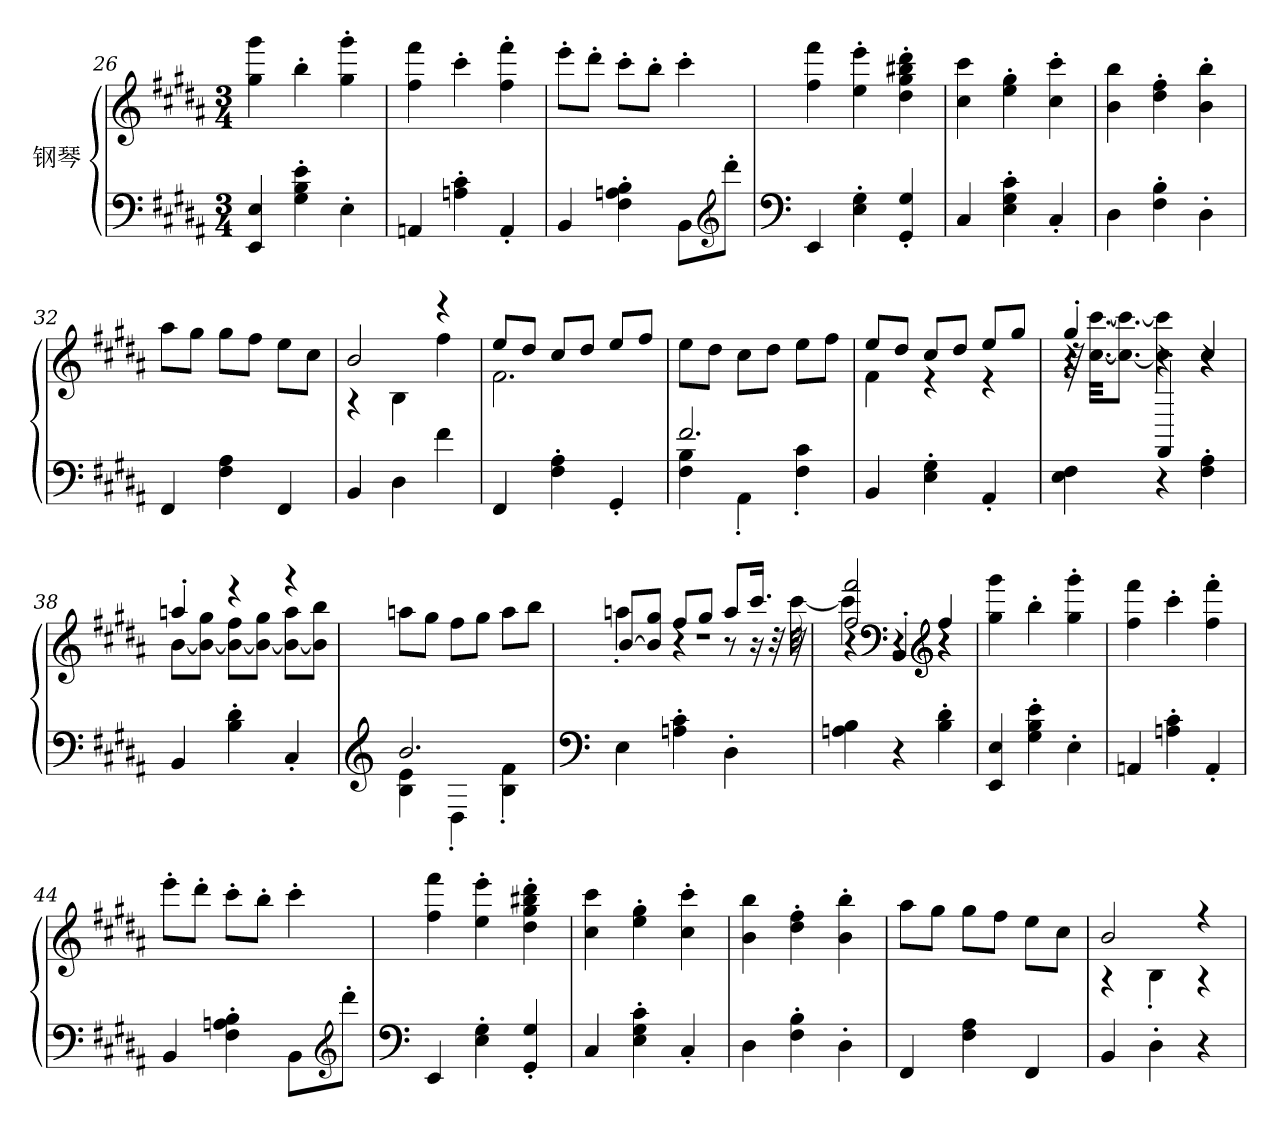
**kern	**kern
*part1	*part1
*staff2	*staff1
*I"钢琴	*
*clefF4	*clefG2
*k[f#c#g#d#a#]	*k[f#c#g#d#a#]
*M3/4	*M3/4
=26	=26
4EE/ 4E/	4gg#\ 4ggg#\
4G#\' 4B\' 4e\'	4bb'\
4E'\	4gg#\' 4ggg#\'
=27	=27
4AAn/	4ff#\ 4fff#\
4An\' 4c#\'	4ccc#'\
4AA'/	4ff#\' 4fff#\'
=28	=28
*	*MM185
4BB/	8eee'\L
.	8ddd#'\J
4F#\' 4An\' 4B\'	8ccc#'\L
.	8bb'\J
8BB\L	4ccc#'\
*clefG2	*
8ddd#'\J	.
=29	=29
*clefF4	*
4EE/	4ff#\ 4fff#\
4E\' 4G#\'	4ee\' 4eee\'
4GG#/' 4G#/'	4dd#\' 4gg#\' 4bb#X\' 4ddd#\'
=30	=30
4C#/	4cc#\ 4ccc#\
4E\' 4G#\' 4c#\'	4ee\' 4gg#\'
4C#'/	4cc#\' 4ccc#\'
!!LO:LB:g=z
=31	=31
4D#\	4b\ 4bb\
4F#\' 4B\'	4dd#\' 4ff#\'
4D#'\	4b\' 4bb\'
=32	=32
*	*MM170
4FF#/	8aa#\L
.	8gg#\J
4F#\ 4A#\	8gg#\L
.	8ff#\J
4FF#/	8ee\L
.	8cc#\J
=33	=33
*	*MM168
*	*^
4BB/	2b/	4r
4D#\	.	4B\
4f#\	4r	4ff#\
=34	=34	=34
4FF#/	8ee/L	2.f#\
.	8dd#/J	.
4F#\' 4A#\'	8cc#/L	.
.	8dd#/J	.
4GG#'/	8ee/L	.
.	8ff#/J	.
*	*v	*v
=35	=35
*^	*
2.f#/	4F#\ 4B\	8ee\L
.	.	8dd#\J
.	4AA#'\	8cc#\L
.	.	8dd#\J
.	4F#\' 4c#\'	8ee\L
.	.	8ff#\J
*v	*v	*
=36	=36
*	*^
4BB/	8ee/L	4f#\
.	8dd#/J	.
4E\' 4G#\'	8cc#/L	4r
.	8dd#/J	.
4AA#'/	8ee/L	4r
.	8gg#/J	.
!!LO:PB:g=z
=37	=37	=37
*	*	*^
4E\ 4F#\	4gg#'/	64r	4r
.	.	[32.cc#\ [32.ccc#\KKL	.
.	.	8.cc#\_ 8.ccc#\_J	.
4r	4r	4cc#\] 4ccc#\]	4FF#'/
4F#\' 4A#\'	4r	4r	4cc#/
*	*	*v	*v
=38	=38	=38
4BB/	4aan'/	[8b\L
.	.	8b\_ 8gg#\J
4B\' 4d#\'	4r	8b\_ 8ff#\L
.	.	8b\_ 8gg#\J
4C#'/	4r	8b\_ 8aa\L
.	.	8b\] 8bb\J
*	*v	*v
=39	=39
*clefG2	*
*^	*
2.b/	4B\ 4e\	8aan\L
.	.	8gg#\J
.	4D#'\	8ff#\L
.	.	8gg#\J
.	4B\' 4f#\'	8aa\L
.	.	8bb\J
*v	*v	*
=40	=40
*clefF4	*
*	*^
*	*	*^
4E\	2.r	4aan'\	[8b/L
.	.	.	8b/] 8gg#/J
4An\' 4c#\'	.	4r	8ff#/L
.	.	.	8gg#/J
4D#'\	.	8r	8aa/L
.	.	16r	16.ccc#/Jk
.	.	32r	.
.	.	[32ccc#\	32r
!!LO:LB:g=z	!!	!!
=41	=41	=41	=41
4An\ 4B\	2ff#/ 2fff#/	4ccc#\]	4r
*	*clefF4	*	*
*	*MM186	*	*
4r	.	4r	4BB'/
*	*clefG2	*	*
4B\' 4d#\'	4r	4r	4ff#/
*	*v	*v	*v
=42	=42
4EE/ 4E/	4gg#\ 4ggg#\
4G#\' 4B\' 4e\'	4bb'\
4E'\	4gg#\' 4ggg#\'
=43	=43
4AAn/	4ff#\ 4fff#\
4An\' 4c#\'	4ccc#'\
4AA'/	4ff#\' 4fff#\'
=44	=44
4BB/	8eee'\L
.	8ddd#'\J
4F#\' 4An\' 4B\'	8ccc#'\L
.	8bb'\J
8BB\L	4ccc#'\
*clefG2	*
8ddd#'\J	.
=45	=45
*clefF4	*
*	*MM176
4EE/	4ff#\ 4fff#\
4E\' 4G#\'	4ee\' 4eee\'
4GG#/' 4G#/'	4dd#\' 4gg#\' 4bb#X\' 4ddd#\'
=46	=46
*	*MM172
4C#/	4cc#\ 4ccc#\
4E\' 4G#\' 4c#\'	4ee\' 4gg#\'
4C#'/	4cc#\' 4ccc#\'
!!LO:LB:g=z
=47	=47
*	*MM168
4D#\	4b\ 4bb\
4F#\' 4B\'	4dd#\' 4ff#\'
4D#'\	4b\' 4bb\'
=48	=48
4FF#/	8aa#\L
.	8gg#\J
4F#\ 4A#\	8gg#\L
.	8ff#\J
4FF#/	8ee\L
.	8cc#\J
=49	=49
*	*MM115
*	*^
4BB/	2b/	4r
*	*MM75	*
4D#'\	.	4B'\
4r	4r	4r
*	*v	*v
=	=
*-	*-
